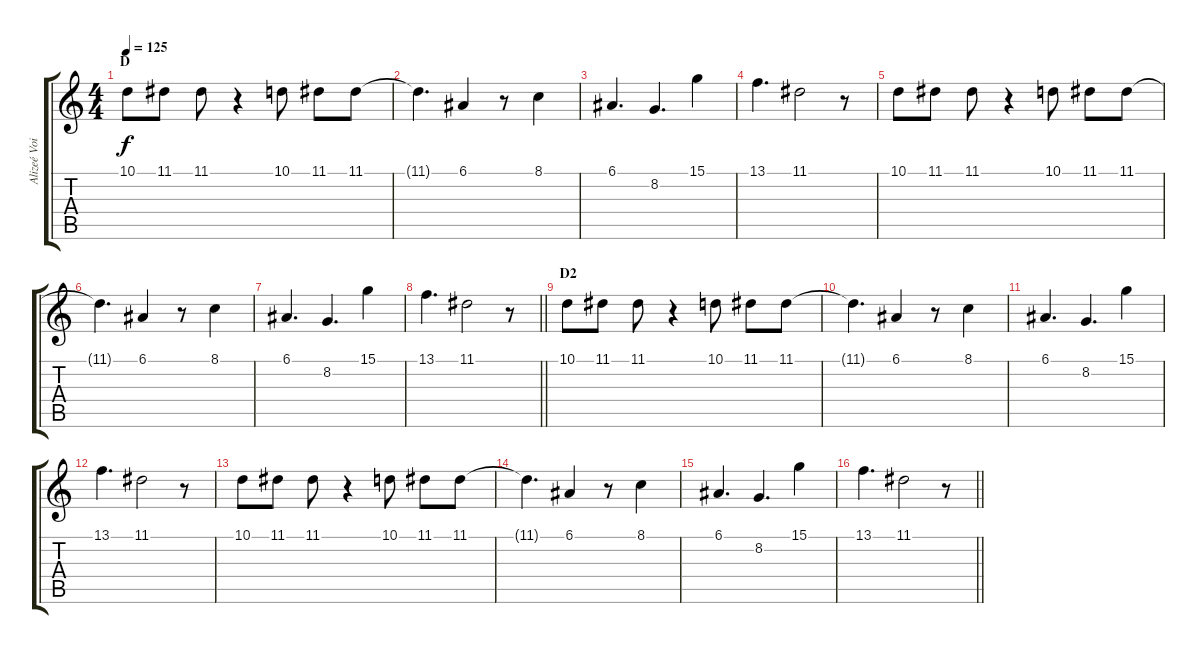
\track ("Alizeé Voix" "Alizeé Voi") {instrument piccolo}
\staff {score tabs}
\tuning (E4 B3 G3 D3 A2 E2) {hide}
\ts (4 4)
\section ("" "D")
\tempo 125
\clef g2
\ks c
10.1.8{dy f} 11.1.8 11.1.8 r.4 10.1.8 11.1.8 11.1.8 |
11.1{t}.4{d} 6.1.4 r.8 8.1.4 |
6.1.4{d} 8.2.4{d} 15.1.4 |
13.1.4{d} 11.1.2 r.8 |
10.1.8 11.1.8 11.1.8 r.4 10.1.8 11.1.8 11.1.8 |
11.1{t}.4{d} 6.1.4 r.8 8.1.4 |
6.1.4{d} 8.2.4{d} 15.1.4 |
\barLineRight lightlight
13.1.4{d} 11.1.2 r.8 |
\section ("" "D2")
10.1.8 11.1.8 11.1.8 r.4 10.1.8 11.1.8 11.1.8 |
11.1{t}.4{d} 6.1.4 r.8 8.1.4 |
6.1.4{d} 8.2.4{d} 15.1.4 |
13.1.4{d} 11.1.2 r.8 |
10.1.8 11.1.8 11.1.8 r.4 10.1.8 11.1.8 11.1.8 |
11.1{t}.4{d} 6.1.4 r.8 8.1.4 |
6.1.4{d} 8.2.4{d} 15.1.4 |
\barLineRight lightlight
13.1.4{d} 11.1.2 r.8
